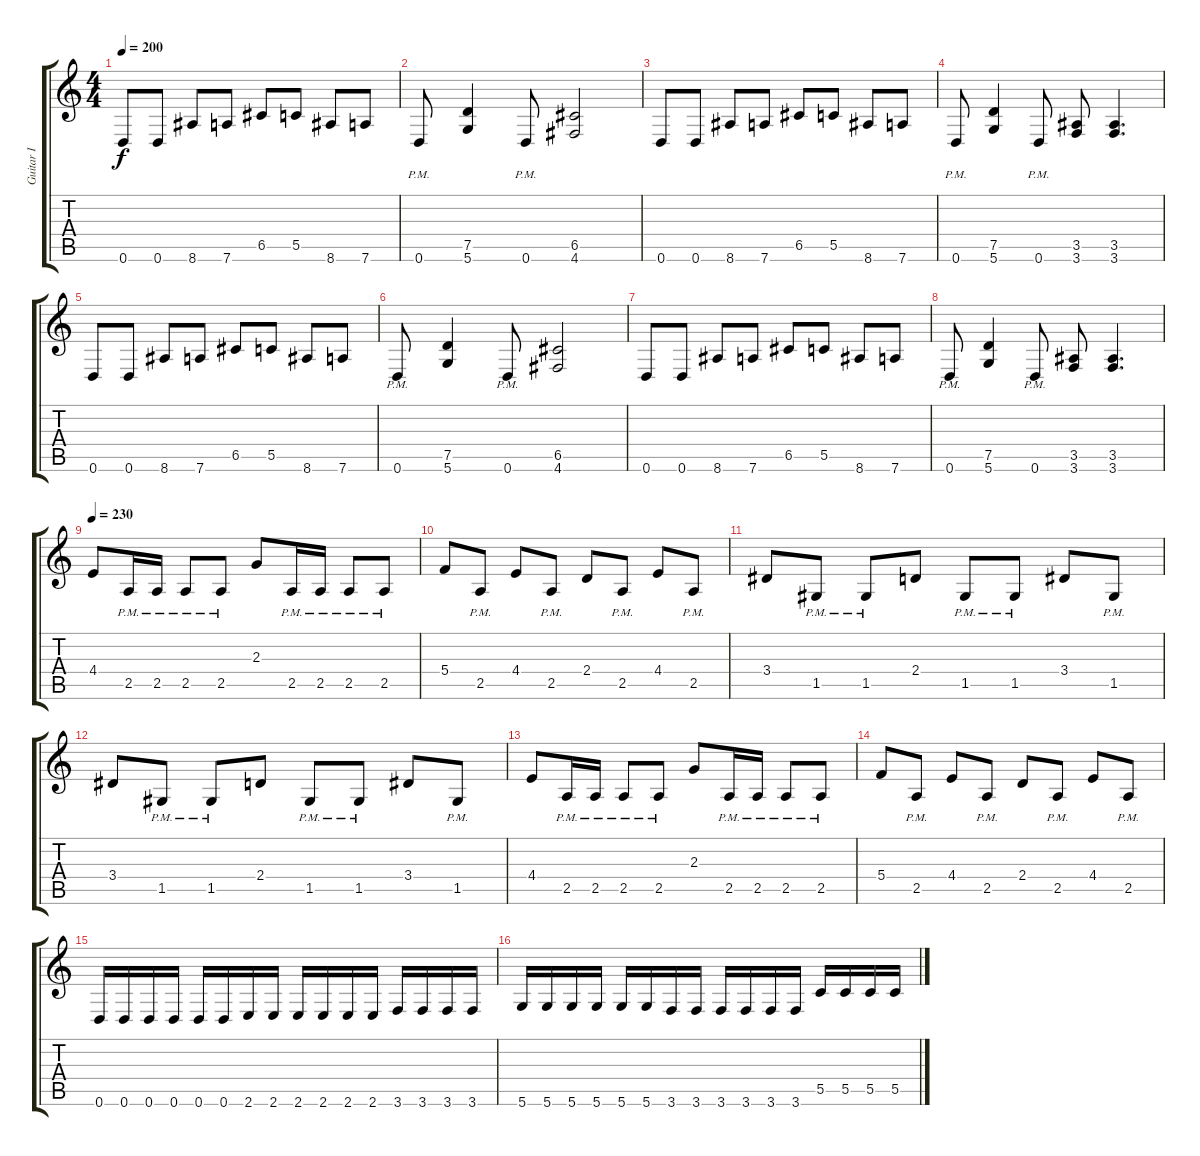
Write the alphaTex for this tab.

\track ("Guitar I" "Guitar I") {instrument distortionguitar}
\staff {score tabs}
\tuning (D4 A3 F3 C3 G2 D2) {hide}
\ts (4 4)
\tempo 200
\clef g2
\ks c
0.6.8{dy f} 0.6.8 8.6.8 7.6.8 6.5.8 5.5.8 8.6.8 7.6.8 |
0.6{pm}.8 (7.5 5.6).4 0.6{pm}.8 (6.5 4.6).2 |
0.6.8 0.6.8 8.6.8 7.6.8 6.5.8 5.5.8 8.6.8 7.6.8 |
0.6{pm}.8 (7.5 5.6).4 0.6{pm}.8 (3.5 3.6).8 (3.5 3.6).4{d} |
0.6.8 0.6.8 8.6.8 7.6.8 6.5.8 5.5.8 8.6.8 7.6.8 |
0.6{pm}.8 (7.5 5.6).4 0.6{pm}.8 (6.5 4.6).2 |
0.6.8 0.6.8 8.6.8 7.6.8 6.5.8 5.5.8 8.6.8 7.6.8 |
0.6{pm}.8 (7.5 5.6).4 0.6{pm}.8 (3.5 3.6).8 (3.5 3.6).4{d} |
\tempo 230
4.4.8 2.5{pm}.16 2.5{pm}.16 2.5{pm}.8 2.5{pm}.8 2.3.8 2.5{pm}.16 2.5{pm}.16 2.5{pm}.8 2.5{pm}.8 |
5.4.8 2.5{pm}.8 4.4.8 2.5{pm}.8 2.4.8 2.5{pm}.8 4.4.8 2.5{pm}.8 |
3.4.8 1.5{pm}.8 1.5{pm}.8 2.4.8 1.5{pm}.8 1.5{pm}.8 3.4.8 1.5{pm}.8 |
3.4.8 1.5{pm}.8 1.5{pm}.8 2.4.8 1.5{pm}.8 1.5{pm}.8 3.4.8 1.5{pm}.8 |
4.4.8 2.5{pm}.16 2.5{pm}.16 2.5{pm}.8 2.5{pm}.8 2.3.8 2.5{pm}.16 2.5{pm}.16 2.5{pm}.8 2.5{pm}.8 |
5.4.8 2.5{pm}.8 4.4.8 2.5{pm}.8 2.4.8 2.5{pm}.8 4.4.8 2.5{pm}.8 |
0.6.16 0.6.16 0.6.16 0.6.16 0.6.16 0.6.16 2.6.16 2.6.16 2.6.16 2.6.16 2.6.16 2.6.16 3.6.16 3.6.16 3.6.16 3.6.16 |
5.6.16 5.6.16 5.6.16 5.6.16 5.6.16 5.6.16 3.6.16 3.6.16 3.6.16 3.6.16 3.6.16 3.6.16 5.5.16 5.5.16 5.5.16 5.5.16
